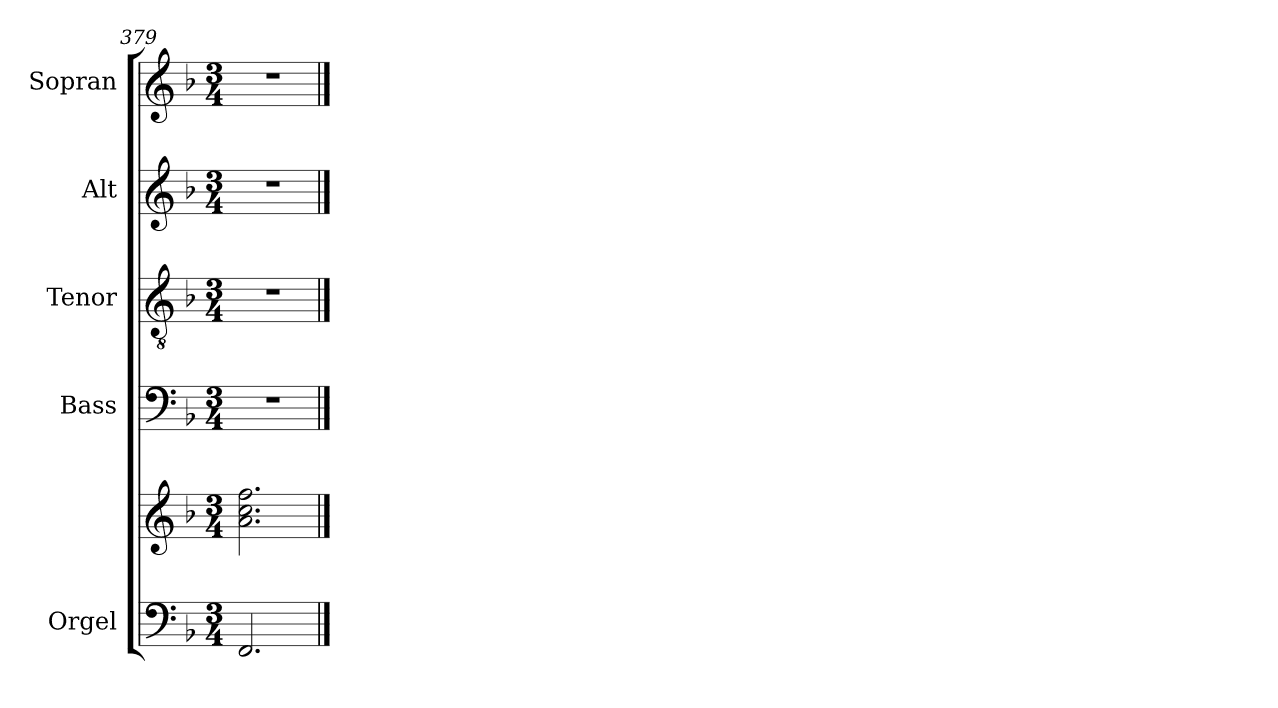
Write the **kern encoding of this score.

**kern	**kern	**kern	**kern	**kern	**kern
*part5	*part5	*part4	*part3	*part2	*part1
*staff6	*staff5	*staff4	*staff3	*staff2	*staff1
*I"Orgel	*	*I"Bass	*I"Tenor	*I"Alt	*I"Sopran
*I'Org.	*	*I'B.	*I'T.	*I'A.	*I'S.
*clefF4	*clefG2	*clefF4	*clefGv2	*clefG2	*clefG2
*k[b-]	*k[b-]	*k[b-]	*k[b-]	*k[b-]	*k[b-]
*F:	*F:	*F:	*F:	*F:	*F:
*M3/4	*M3/4	*M3/4	*M3/4	*M3/4	*M3/4
=379	=379	=379	=379	=379	=379
2.FF/	2.a\ 2.cc\ 2.ff\	2.r	2.r	2.r	2.r
==	==	==	==	==	==
*-	*-	*-	*-	*-	*-
